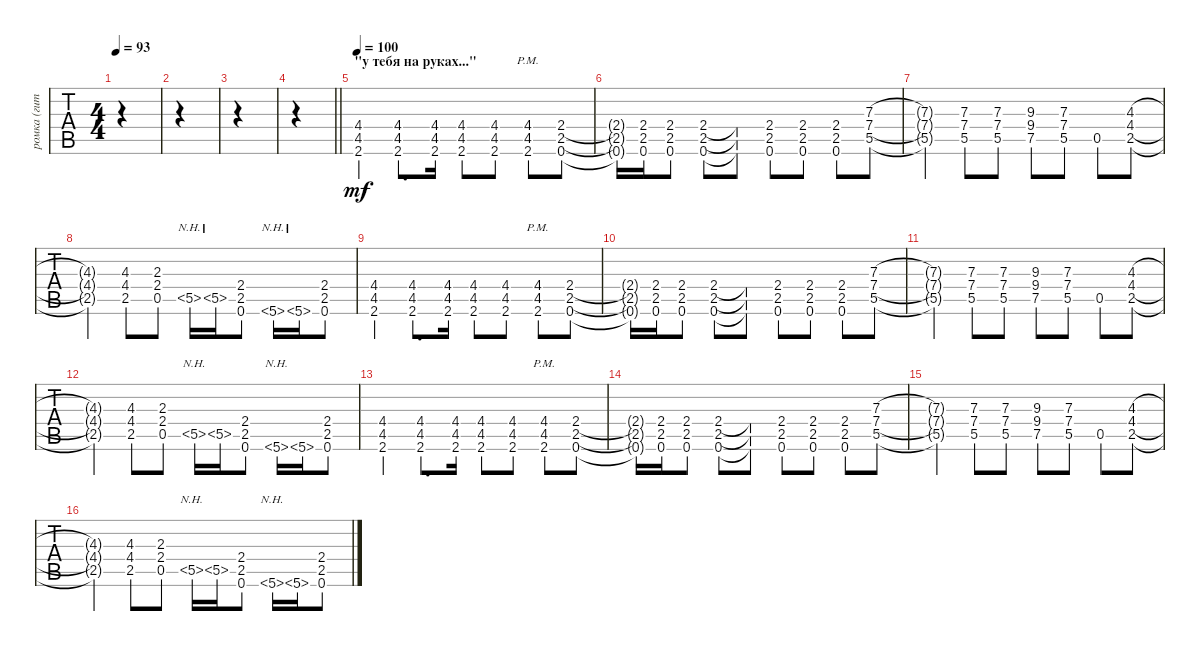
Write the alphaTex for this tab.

\track ("ромка (гитара)" "ромка (гит") {instrument distortionguitar}
\staff {tabs}
\tuning (E4 B3 G3 D3 A2 E2) {hide}
\ts (4 4)
\tempo 93
\clef g2
\ks c
|
|
|
\barLineRight lightlight
|
\section ("" "\"у тебя на руках...\"")
\tempo 100
(4.4 4.5 2.6).4{dy mf} (4.4 4.5 2.6).8{d} (4.4 4.5 2.6).16 (4.4 4.5 2.6).8 (4.4 4.5 2.6).8 (4.4{pm} 4.5{pm} 2.6{pm}).8 (2.4 2.5 0.6).8 |
(2.4{t} 2.5{t} 0.6{t}).16 (2.4 2.5 0.6).16 (2.4 2.5 0.6).8 (2.4 2.5 0.6).8 (2.4{t} 2.5{t} 0.6{t}).8 (2.4 2.5 0.6).8 (2.4 2.5 0.6).8 (2.4 2.5 0.6).8 (7.3 7.4 5.5).8 |
(7.3{t} 7.4{t} 5.5{t}).4 (7.3 7.4 5.5).8 (7.3 7.4 5.5).8 (9.3 9.4 7.5).8 (7.3 7.4 5.5).8 0.5.8 (4.3 4.4 2.5).8 |
(4.3{t} 4.4{t} 2.5{t}).4 (4.3 4.4 2.5).8 (2.3 2.4 0.5).8 5.5{nh}.16 5.5{nh}.16 (2.4 2.5 0.6).8 5.6{nh}.16 5.6{nh}.16 (2.4 2.5 0.6).8 |
(4.4 4.5 2.6).4 (4.4 4.5 2.6).8{d} (4.4 4.5 2.6).16 (4.4 4.5 2.6).8 (4.4 4.5 2.6).8 (4.4{pm} 4.5{pm} 2.6{pm}).8 (2.4 2.5 0.6).8 |
(2.4{t} 2.5{t} 0.6{t}).16 (2.4 2.5 0.6).16 (2.4 2.5 0.6).8 (2.4 2.5 0.6).8 (2.4{t} 2.5{t} 0.6{t}).8 (2.4 2.5 0.6).8 (2.4 2.5 0.6).8 (2.4 2.5 0.6).8 (7.3 7.4 5.5).8 |
(7.3{t} 7.4{t} 5.5{t}).4 (7.3 7.4 5.5).8 (7.3 7.4 5.5).8 (9.3 9.4 7.5).8 (7.3 7.4 5.5).8 0.5.8 (4.3 4.4 2.5).8 |
(4.3{t} 4.4{t} 2.5{t}).4 (4.3 4.4 2.5).8 (2.3 2.4 0.5).8 5.5{nh}.16 5.5{nh}.16 (2.4 2.5 0.6).8 5.6{nh}.16 5.6{nh}.16 (2.4 2.5 0.6).8 |
(4.4 4.5 2.6).4 (4.4 4.5 2.6).8{d} (4.4 4.5 2.6).16 (4.4 4.5 2.6).8 (4.4 4.5 2.6).8 (4.4{pm} 4.5{pm} 2.6{pm}).8 (2.4 2.5 0.6).8 |
(2.4{t} 2.5{t} 0.6{t}).16 (2.4 2.5 0.6).16 (2.4 2.5 0.6).8 (2.4 2.5 0.6).8 (2.4{t} 2.5{t} 0.6{t}).8 (2.4 2.5 0.6).8 (2.4 2.5 0.6).8 (2.4 2.5 0.6).8 (7.3 7.4 5.5).8 |
(7.3{t} 7.4{t} 5.5{t}).4 (7.3 7.4 5.5).8 (7.3 7.4 5.5).8 (9.3 9.4 7.5).8 (7.3 7.4 5.5).8 0.5.8 (4.3 4.4 2.5).8 |
(4.3{t} 4.4{t} 2.5{t}).4 (4.3 4.4 2.5).8 (2.3 2.4 0.5).8 5.5{nh}.16 5.5{nh}.16 (2.4 2.5 0.6).8 5.6{nh}.16 5.6{nh}.16 (2.4 2.5 0.6).8
